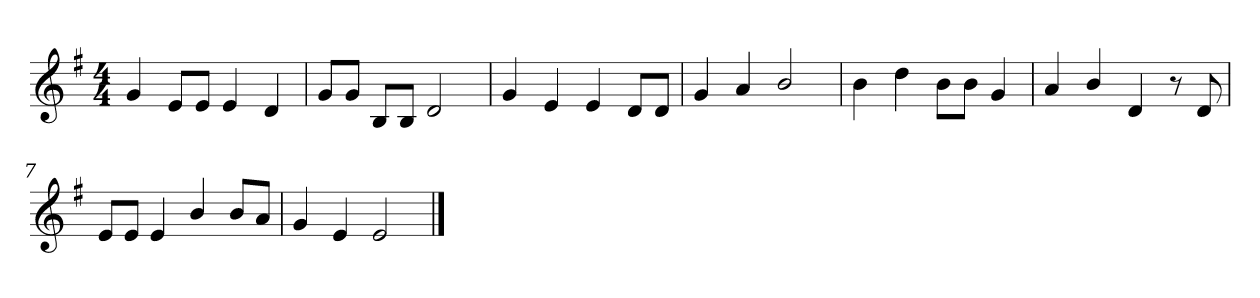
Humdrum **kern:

**kern
*part1
*staff1
*clefG2
*k[f#]
*M4/4
*MM180
=1
4g/
8e/L
8e/J
4e/
4d/
=2
8g/L
8g/J
8B/L
8B/J
2d/
=3
4g/
4e/
4e/
8d/L
8d/J
=4
4g/
4a/
2b/
=5
4b\
4dd\
8b\L
8b\J
4g/
=6
4a/
4b/
4d/
8r
8d/
=7
8e/L
8e/J
4e/
4b/
8b/L
8a/J
=8
4g/
4e/
2e/
==
*-
